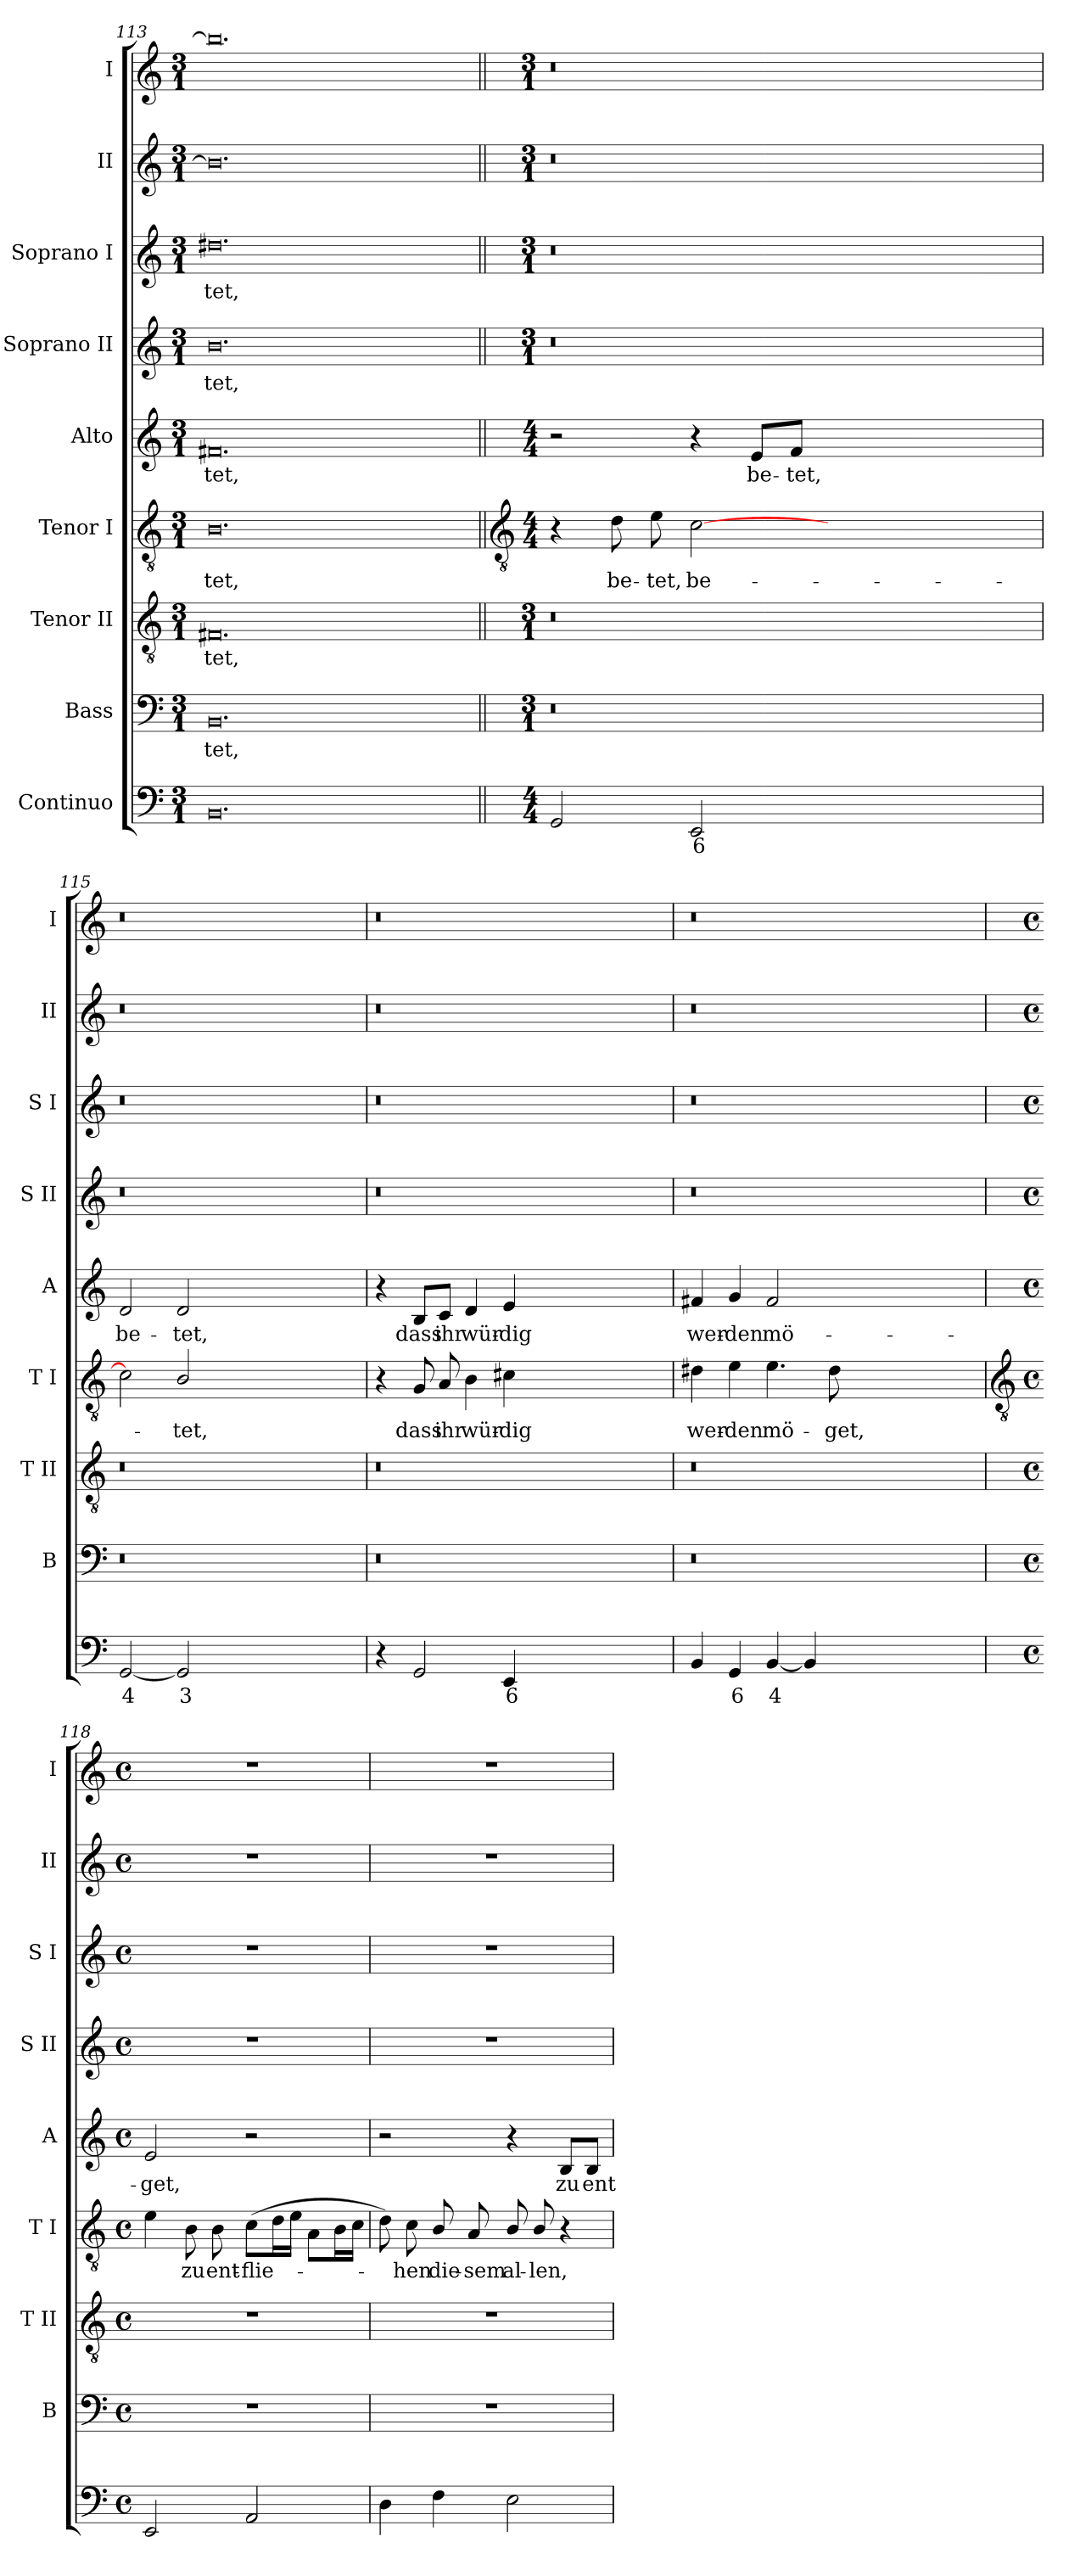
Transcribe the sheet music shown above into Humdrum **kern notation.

**kern	**text	**kern	**text	**kern	**text	**kern	**text	**kern	**text	**kern	**text	**kern	**text	**kern	**kern
*part9	*part9	*part8	*part8	*part7	*part7	*part6	*part6	*part5	*part5	*part4	*part4	*part3	*part3	*part2	*part1
*staff9	*staff9	*staff8	*staff8	*staff7	*staff7	*staff6	*staff6	*staff5	*staff5	*staff4	*staff4	*staff3	*staff3	*staff2	*staff1
*I"Continuo	*	*I"Bass	*	*I"Tenor II	*	*I"Tenor I	*	*I"Alto	*	*I"Soprano II	*	*I"Soprano I	*	*I"II	*I"I
*	*	*I'B	*	*I'T II	*	*I'T I	*	*I'A	*	*I'S II	*	*I'S I	*	*I'II	*I'I
*clefF4	*	*clefF4	*	*clefGv2	*	*clefGv2	*	*clefG2	*	*clefG2	*	*clefG2	*	*clefG2	*clefG2
*k[]	*	*k[]	*	*k[]	*	*k[]	*	*k[]	*	*k[]	*	*k[]	*	*k[]	*k[]
*C:	*	*C:	*	*C:	*	*C:	*	*C:	*	*C:	*	*C:	*	*C:	*C:
*M3/1	*	*M3/1	*	*M3/1	*	*M3/1	*	*M3/1	*	*M3/1	*	*M3/1	*	*M3/1	*M3/1
=113	=113	=113	=113	=113	=113	=113	=113	=113	=113	=113	=113	=113	=113	=113	=113
!	!	!	!LO:LY:b	!	!LO:LY:b	!	!LO:LY:b	!	!LO:LY:b	!	!LO:LY:b	!	!LO:LY:b	!	!
0.BB	.	0.BB	-tet,	0.F#X	-tet,	0.B	-tet,	0.f#X	-tet,	0.b	-tet,	0.dd#X	-tet,	0.b]	0.bb]
!!LO:LB:g=z
=114||	=114||	=114||	=114||	=114||	=114||	=114||	=114||	=114||	=114||	=114||	=114||	=114||	=114||	=114||	=114||
*	*	*	*	*	*	*clefGv2	*	*	*	*	*	*	*	*	*
*M4/4	*	*M3/1	*	*M3/1	*	*M4/4	*	*M4/4	*	*M3/1	*	*M3/1	*	*M3/1	*M3/1
2GG	.	0.r	.	0.r	.	4r	.	2r	.	0.r	.	0.r	.	0.r	0.r
!	!	!	!	!	!	!	!LO:LY:b	!	!	!	!	!	!	!	!
.	.	.	.	.	.	8d	be-	.	.	.	.	.	.	.	.
!	!	!	!	!	!	!	!LO:LY:b	!	!	!	!	!	!	!	!
.	.	.	.	.	.	8e	-tet,	.	.	.	.	.	.	.	.
!	!LO:LY:b	!	!	!	!	!	!LO:LY:b	!	!	!	!	!	!	!	!
2EE	6	.	.	.	.	[2c	be-	4r	.	.	.	.	.	.	.
!	!	!	!	!	!	!	!	!	!LO:LY:b	!	!	!	!	!	!
.	.	.	.	.	.	.	.	8e/L	be-	.	.	.	.	.	.
!	!	!	!	!	!	!	!	!	!LO:LY:b	!	!	!	!	!	!
.	.	.	.	.	.	.	.	8f/J	-tet,	.	.	.	.	.	.
0ryy	.	.	.	.	.	0ryy	.	0ryy	.	.	.	.	.	.	.
=115	=115	=115	=115	=115	=115	=115	=115	=115	=115	=115	=115	=115	=115	=115	=115
!	!LO:LY:b	!	!	!	!	!	!	!	!LO:LY:b	!	!	!	!	!	!
[2GG	4	0.r	.	0.r	.	2c]	.	2d	be-	0.r	.	0.r	.	0.r	0.r
!	!LO:LY:b	!	!	!	!	!	!LO:LY:b	!	!LO:LY:b	!	!	!	!	!	!
2GG]	3	.	.	.	.	2B/	tet,	2d	-tet,	.	.	.	.	.	.
0ryy	.	.	.	.	.	0ryy	.	0ryy	.	.	.	.	.	.	.
=116	=116	=116	=116	=116	=116	=116	=116	=116	=116	=116	=116	=116	=116	=116	=116
4r	.	0.r	.	0.r	.	4r	.	4r	.	0.r	.	0.r	.	0.r	0.r
!	!	!	!	!	!	!	!LO:LY:b	!	!LO:LY:b	!	!	!	!	!	!
2GG	.	.	.	.	.	8G	dass	8B/L	dass	.	.	.	.	.	.
!	!	!	!	!	!	!	!LO:LY:b	!	!LO:LY:b	!	!	!	!	!	!
.	.	.	.	.	.	8A	ihr	8c/J	ihr	.	.	.	.	.	.
!	!	!	!	!	!	!	!LO:LY:b	!	!LO:LY:b	!	!	!	!	!	!
.	.	.	.	.	.	4B	wür-	4d	wür-	.	.	.	.	.	.
!	!LO:LY:b	!	!	!	!	!	!LO:LY:b	!	!LO:LY:b	!	!	!	!	!	!
4EE	6	.	.	.	.	4c#X	-dig	4e	-dig	.	.	.	.	.	.
0ryy	.	.	.	.	.	0ryy	.	0ryy	.	.	.	.	.	.	.
=117	=117	=117	=117	=117	=117	=117	=117	=117	=117	=117	=117	=117	=117	=117	=117
!	!	!	!	!	!	!	!LO:LY:b	!	!LO:LY:b	!	!	!	!	!	!
4BB	.	0.r	.	0.r	.	4d#X	wer-	4f#X	wer-	0.r	.	0.r	.	0.r	0.r
!	!LO:LY:b	!	!	!	!	!	!LO:LY:b	!	!LO:LY:b	!	!	!	!	!	!
4GG	6	.	.	.	.	4e	-den	4g	-den	.	.	.	.	.	.
!	!LO:LY:b	!	!	!	!	!	!LO:LY:b	!	!LO:LY:b	!	!	!	!	!	!
[4BB	4	.	.	.	.	4.e	mö-	2f#	mö-	.	.	.	.	.	.
4BB]	.	.	.	.	.	.	.	.	.	.	.	.	.	.	.
!	!	!	!	!	!	!	!LO:LY:b	!	!	!	!	!	!	!	!
.	.	.	.	.	.	8d#	-get,	.	.	.	.	.	.	.	.
0ryy	.	.	.	.	.	0ryy	.	0ryy	.	.	.	.	.	.	.
!!LO:LB:g=z
=118	=118	=118	=118	=118	=118	=118	=118	=118	=118	=118	=118	=118	=118	=118	=118
*	*	*	*	*	*	*clefGv2	*	*	*	*	*	*	*	*	*
*M4/4	*	*M4/4	*	*M4/4	*	*M4/4	*	*M4/4	*	*M4/4	*	*M4/4	*	*M4/4	*M4/4
*met(c)	*	*met(c)	*	*met(c)	*	*met(c)	*	*met(c)	*	*met(c)	*	*met(c)	*	*met(c)	*met(c)
!	!	!	!	!	!	!	!	!	!LO:LY:b	!	!	!	!	!	!
2EE	.	1r	.	1r	.	4e	.	2e	-get,	1r	.	1r	.	1r	1r
!	!	!	!	!	!	!	!LO:LY:b	!	!	!	!	!	!	!	!
.	.	.	.	.	.	8B	zu	.	.	.	.	.	.	.	.
!	!	!	!	!	!	!	!LO:LY:b	!	!	!	!	!	!	!	!
.	.	.	.	.	.	8B	ent-	.	.	.	.	.	.	.	.
!	!	!	!	!	!	!	!LO:LY:b	!	!	!	!	!	!	!	!
2AA	.	.	.	.	.	(>8cL	-flie-	2r	.	.	.	.	.	.	.
.	.	.	.	.	.	16dL	.	.	.	.	.	.	.	.	.
.	.	.	.	.	.	16eJJ	.	.	.	.	.	.	.	.	.
.	.	.	.	.	.	8AL	.	.	.	.	.	.	.	.	.
.	.	.	.	.	.	16BL	.	.	.	.	.	.	.	.	.
.	.	.	.	.	.	16cJJ	.	.	.	.	.	.	.	.	.
=119	=119	=119	=119	=119	=119	=119	=119	=119	=119	=119	=119	=119	=119	=119	=119
4D	.	1r	.	1r	.	8d)	.	2r	.	1r	.	1r	.	1r	1r
!	!	!	!	!	!	!	!LO:LY:b	!	!	!	!	!	!	!	!
.	.	.	.	.	.	8c	hen	.	.	.	.	.	.	.	.
!	!	!	!	!	!	!	!LO:LY:b	!	!	!	!	!	!	!	!
4F	.	.	.	.	.	8B/	die-	.	.	.	.	.	.	.	.
!	!	!	!	!	!	!	!LO:LY:b	!	!	!	!	!	!	!	!
.	.	.	.	.	.	8A	-sem	.	.	.	.	.	.	.	.
!	!	!	!	!	!	!	!LO:LY:b	!	!	!	!	!	!	!	!
2E	.	.	.	.	.	8B/	al-	4r	.	.	.	.	.	.	.
!	!	!	!	!	!	!	!LO:LY:b	!	!	!	!	!	!	!	!
.	.	.	.	.	.	8B/	-len,	.	.	.	.	.	.	.	.
!	!	!	!	!	!	!	!	!	!LO:LY:b	!	!	!	!	!	!
.	.	.	.	.	.	4r	.	8B/L	zu	.	.	.	.	.	.
!	!	!	!	!	!	!	!	!	!LO:LY:b	!	!	!	!	!	!
.	.	.	.	.	.	.	.	8B/J	ent-	.	.	.	.	.	.
=	=	=	=	=	=	=	=	=	=	=	=	=	=	=	=
*-	*-	*-	*-	*-	*-	*-	*-	*-	*-	*-	*-	*-	*-	*-	*-
